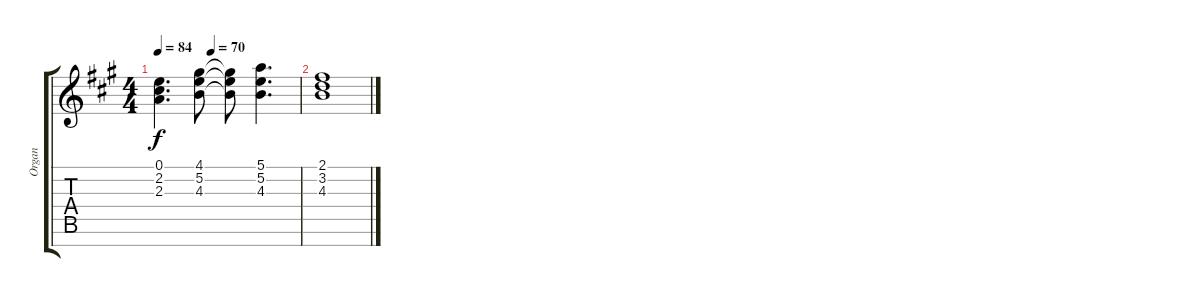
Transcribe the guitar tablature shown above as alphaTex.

\track ("Organ" "Organ") {instrument percussiveorgan}
\staff {score tabs}
\tuning (E5 B4 G4 D4 A3 E3 B2) {hide}
\ts (4 4)
\tempo 84
\tempo (70 0.375)
\clef g2
\ks a
(0.1 2.2 2.3).4{d dy f} (4.1 5.2 4.3).8 (4.1{t} 5.2{t} 4.3{t}).8 (5.1 5.2 4.3).4{d} |
(2.1 3.2 4.3).1
